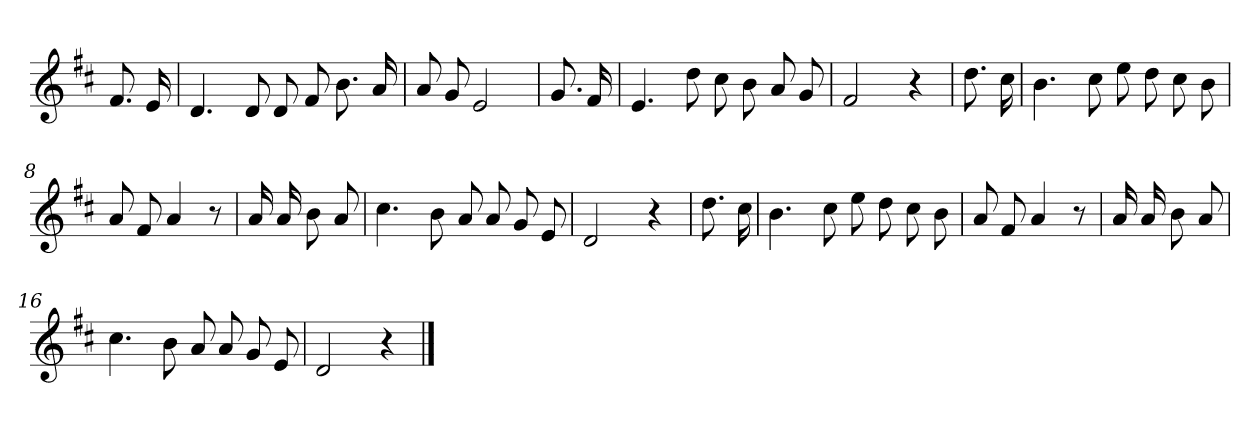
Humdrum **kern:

**kern
*part1
*staff1
*clefG2
*k[f#c#]
*D:
=
8.f#
16e
=1
4.d
8d
8d
8f#
8.b
16a
=2
8a
8g
2e
=3
8.g
16f#
=4
4.e
8dd
8cc#
8b
8a
8g
=5
2f#
4r
=6
8.dd
16cc#
=7
4.b
8cc#
8ee
8dd
8cc#
8b
=8
8a
8f#
4a
8r
=9
16a
16a
8b
8a
=10
4.cc#
8b
8a
8a
8g
8e
=11
2d
4r
=12
8.dd
16cc#
=13
4.b
8cc#
8ee
8dd
8cc#
8b
=14
8a
8f#
4a
8r
=15
16a
16a
8b
8a
=16
4.cc#
8b
8a
8a
8g
8e
=17
2d
4r
==
*-
